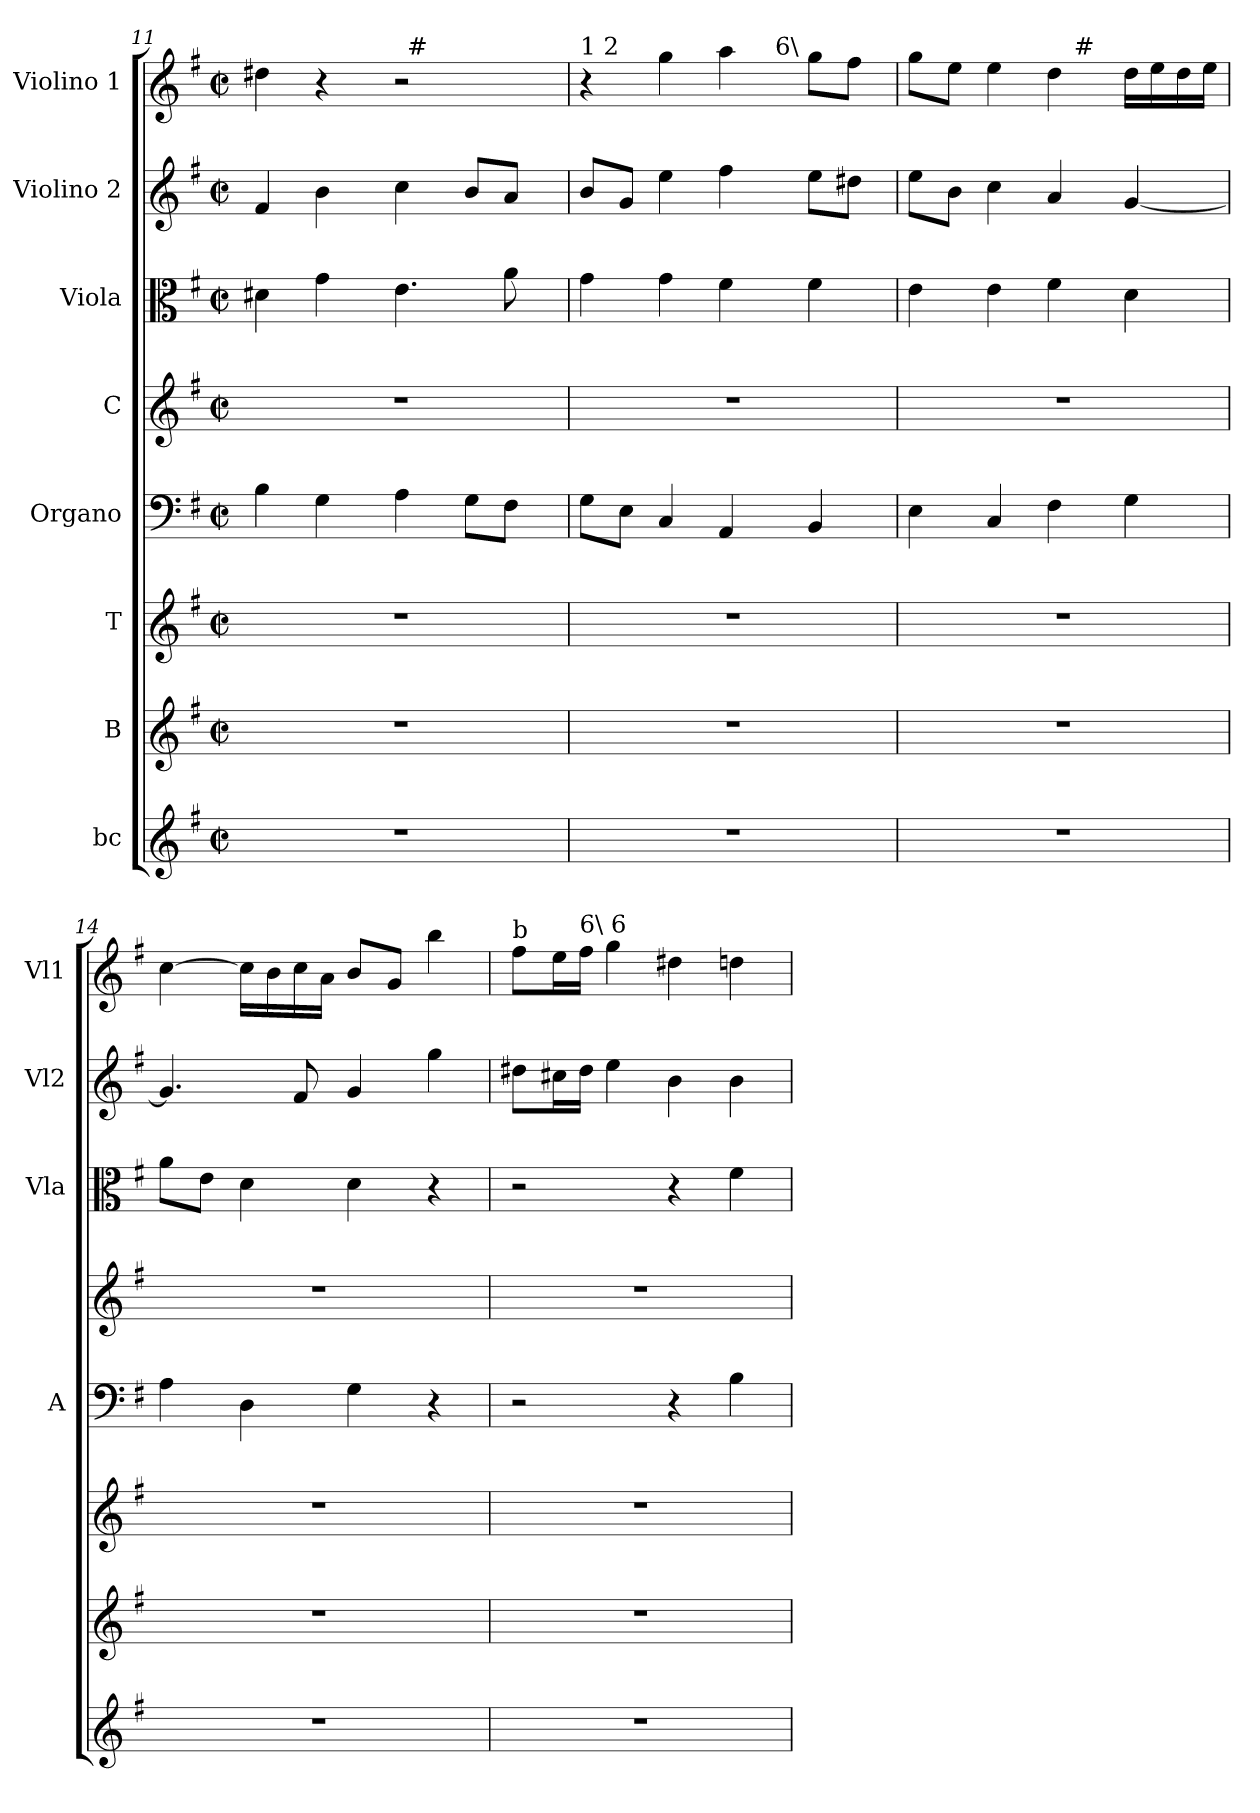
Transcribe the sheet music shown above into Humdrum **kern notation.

**kern	**kern	**kern	**kern	**kern	**kern	**kern	**kern
*part8	*part7	*part6	*part5	*part4	*part3	*part2	*part1
*staff8	*staff7	*staff6	*staff5	*staff4	*staff3	*staff2	*staff1
*I"bc	*I"B	*I"T	*I"Organo	*I"C	*I"Viola	*I"Violino 2	*I"Violino 1
*	*	*	*I'A	*	*I'Vla	*I'Vl2	*I'Vl1
*clefG2	*clefG2	*clefG2	*clefF4	*clefG2	*clefC3	*clefG2	*clefG2
*k[f#]	*k[f#]	*k[f#]	*k[f#]	*k[f#]	*k[f#]	*k[f#]	*k[f#]
*G:	*G:	*G:	*G:	*G:	*G:	*G:	*G:
*M2/2	*M2/2	*M2/2	*M2/2	*M2/2	*M2/2	*M2/2	*M2/2
*met(c|)	*met(c|)	*met(c|)	*met(c|)	*met(c|)	*met(c|)	*met(c|)	*met(c|)
=11	=11	=11	=11	=11	=11	=11	=11
!	!	!	!	!	!	!	!LO:TX:a:t=7 6
*	*	*	*	*	*	*	*^
1r	1r	1r	4B\	1r	4d#X\	4f#/	4dd#X\	5%2ryy
.	.	.	4G\	.	4g\	4b\	4r	.
.	.	.	.	.	.	.	.	10ryy
.	.	.	4A\	.	4.e\	4cc\	2r	80.ryy
!	!	!	!	!	!	!	!	!LO:TX:a:t=#
.	.	.	.	.	.	.	.	5%2ryy
.	.	.	8G\L	.	.	8b/L	.	.
.	.	.	8F#>\J	.	8a\	8a/J	.	.
.	.	.	.	.	.	.	.	20ryy
.	.	.	.	.	.	.	.	40ryy
.	.	.	.	.	.	.	.	160ryy
!!LO:LB:g=z	!!
=12	=12	=12	=12	=12	=12	=12	=12	=12
!	!	!	!	!	!	!	!LO:TX:a:t=1 2	!
1r	1r	1r	8G\L	1r	4g\	8b/L	4r	2ryy
.	.	.	8E\J	.	.	8g/J	.	.
.	.	.	4C/	.	4g\	4ee\	4gg>\	.
.	.	.	4AA</	.	4f#\	4ff#\	4aa\	8ryy
.	.	.	.	.	.	.	.	32ryy
!	!	!	!	!	!	!	!	!LO:TX:a:t=6\
.	.	.	.	.	.	.	.	4ryy
.	.	.	4BB</	.	4f#\	8ee\L	8gg\L	.
.	.	.	.	.	.	8dd#X\J	8ff#\J	.
.	.	.	.	.	.	.	.	16.ryy
=13	=13	=13	=13	=13	=13	=13	=13	=13
1r	1r	1r	4E\	1r	4e\	8ee\L	8gg\L	2ryy
.	.	.	.	.	.	8b\J	8ee\J	.
.	.	.	4C/	.	4e\	4cc\	4ee>\	.
.	.	.	4F#\	.	4f#\	4a/	4dd\	16ryy
!	!	!	!	!	!	!	!	!LO:TX:a:t=#
.	.	.	.	.	.	.	.	4..ryy
.	.	.	4G\	.	4d\	[<4g/	16dd\LL	.
.	.	.	.	.	.	.	16ee\	.
.	.	.	.	.	.	.	16dd\	.
.	.	.	.	.	.	.	16ee\JJ	.
*	*	*	*	*	*	*	*v	*v
=14	=14	=14	=14	=14	=14	=14	=14
1r	1r	1r	4A\	1r	8a\L	4.g/]	[>4cc\
.	.	.	.	.	8e\J	.	.
.	.	.	4D\	.	4d\	.	16cc\LL]
.	.	.	.	.	.	.	16b\
.	.	.	.	.	.	8f#/	16cc\
.	.	.	.	.	.	.	16a\JJ
.	.	.	4G\	.	4d\	4g/	8b/L
.	.	.	.	.	.	.	8g/J
.	.	.	4r	.	4r	4gg\	4bb>\
=15	=15	=15	=15	=15	=15	=15	=15
!	!	!	!	!	!	!	!LO:TX:a:t=b
1r	1r	1r	2r	1r	2r	8dd#X\L	8ff#\L
.	.	.	.	.	.	16cc#X\L	16ee\L
!	!	!	!	!	!	!	!LO:TX:a:t=6\ 6
.	.	.	.	.	.	16dd#\JJ	16ff#>\JJ
.	.	.	.	.	.	4ee\	4gg\
.	.	.	4r	.	4r	4b\	4dd#X\
.	.	.	4B\	.	4f#\	4b\	4ddn\
=	=	=	=	=	=	=	=
*-	*-	*-	*-	*-	*-	*-	*-
